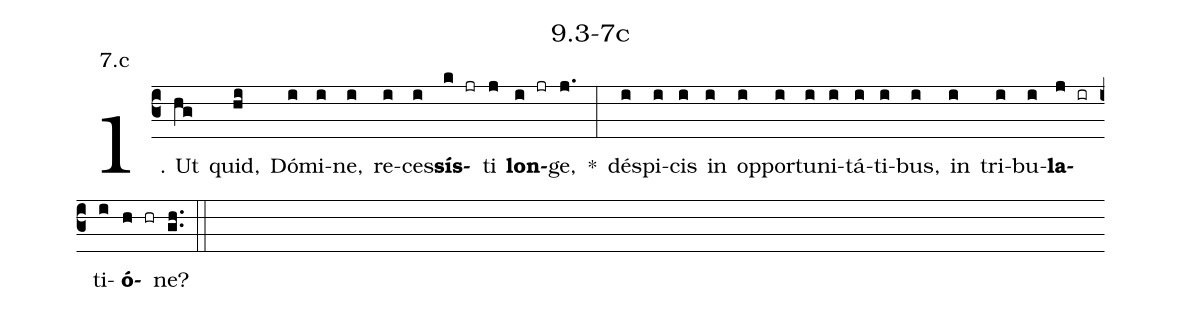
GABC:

name: 9.3-7c;
annotation: 7.c;
%%
(c3)1. Ut(hg) quid,(hi) Dó(i)mi(i)ne,(i) re(i)ces(i)<b>sís</b>(k jr)ti(j) <b>lon</b>(i jr)ge,(j.) *(:) dé(i)spi(i)cis(i) in(i) op(i)por(i)tu(i)ni(i)tá(i)ti(i)bus,(i) in(i) tri(i)bu(i)<b>la</b>(j ir)ti(i)<b>ó</b>(h hr)ne?(gh..) (::)


%E(i) u(i) o(j) u(i) a(h) e.(gh..) (::)
